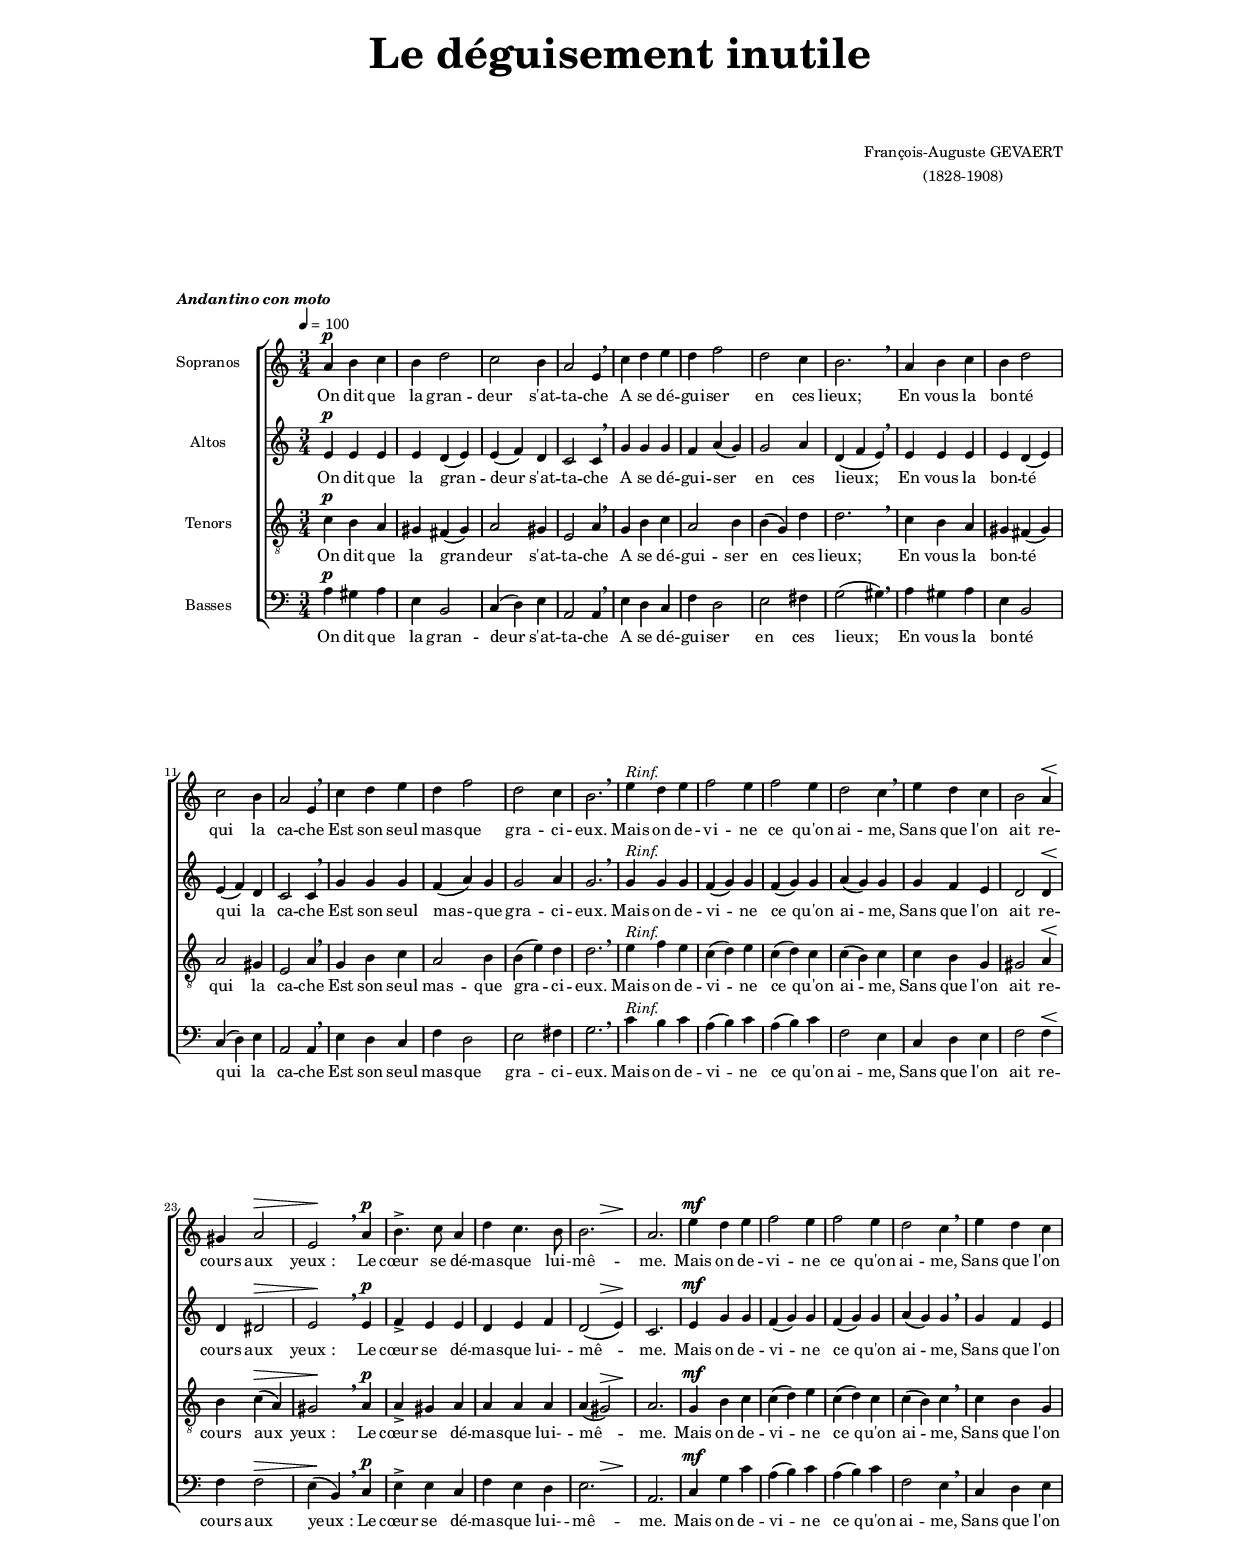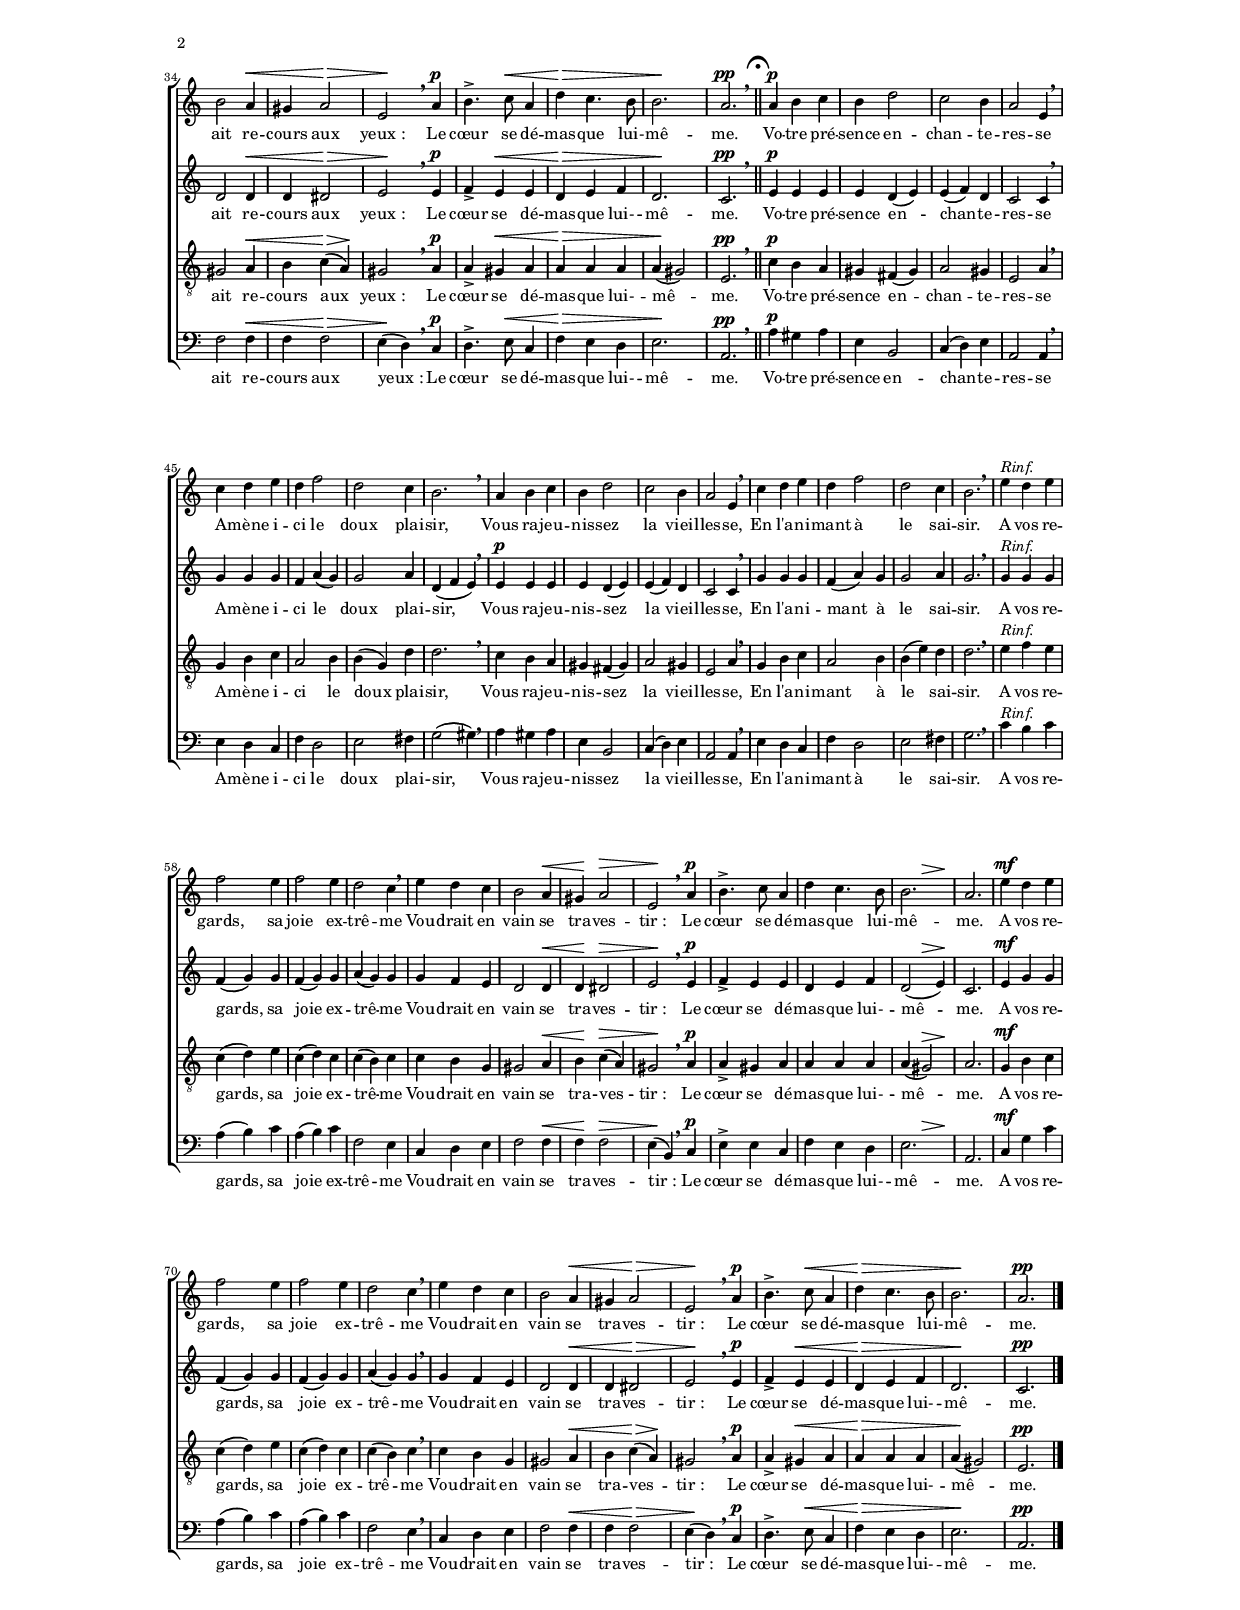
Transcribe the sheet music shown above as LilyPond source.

\version "2.12.1"

%---------------------------------------------------------------------------
%	COLLECTION DE CHOEURS
%	SANS ACCOMPAGNEMENT
%	Pour servir à l'étude du chant d'ensemble
%	dans les Conservatoires et Écoles de musique
%	Par F. A. GEVAERT
%	6e fascicule
%	Onze chansons françaises et wallonnes du XVIIe et XVIIIe siècle,
%	mises à 4 voix mixtes
%	Ed. Henry Lemoine et Cie
%
%
%	lastupdated = "2010/Apr/6"
%---------------------------------------------------------------------------

\paper {
	line-width = 15\cm 
	top-margin = 1.2\cm
	bottom-margin = 2.4\cm
}

#(set-global-staff-size 13)
#(ly:set-option 'point-and-click #f)

%---------------------------------------------------------------------------
%	
%---------------------------------------------------------------------------

\header {
	title = \markup \center-column {
		\pad-markup #3 {
			\fontsize #+5
			"Le déguisement inutile"
		}
	}
	composer = \markup {
		\pad-to-box #'(0 . 0) #'(3 . 9) \center-column {
			"François-Auguste GEVAERT"
			"(1828-1908)"
		}
	}
	meter = \markup {
		\pad-to-box #'(0 . 0) #'(0 . 18) \bold \italic { 
			"Andantino con moto"
		}
	}
}

%---------------------------------------------------------------------------
%	
%---------------------------------------------------------------------------

global = {
	\time 3/4
	\key a \minor
	\tempo 4=100
	\override DynamicTextSpanner #'dash-period = #-1.0
	\override Score.Hairpin #'to-barline = ##f
}

print = {
	\autoBeamOff
	\dynamicUp
}

rinf = \markup { \italic { Rinf. } }
Prit = \markup { \italic { Poco riten. } }
Atem = \markup { \italic { A tempo } }

%---------------------------------------------------------------------------
%	NOTES
%---------------------------------------------------------------------------

Sop = \relative c'' {
	\set Staff.instrumentName = #"Sopranos "

	a4\p b c
	b d2
	c b4
	a2 e4 \breathe
	c' d e
	d f2
	d2 c4
	b2. \breathe
%2	
	a4 b c
	b d2
	c b4
	a2 e4 \breathe
	c' d e
	d f2
	d2 c4
	b2. \breathe
%3
	e4^\rinf d e
	f2 e4
	f2 e4
	d2 c4 \breathe
	e d c
	b2 a4\<
	gis\! a2\>
	e\! \breathe a4\p
%4
	b4.\accent c8 a4
	d c4. b8
	<< b2. { s4 s4\!\> s4\! } >>
	a2.
	e'4\mf d e
	f2 e4
	f2 e4
	d2 c4 \breathe
%5
	e d c
	b2 a4\<
	gis a2\!\>
	e\! \breathe a4\p
	b4.\accent c8\< a4
	d\!\> c4. b8
	b2.\!
	a2.\pp \breathe
	\mark \markup { \musicglyph #"scripts.ufermata" }
	\bar "||"
%6	
	a4\p b c
	b d2
	c b4
	a2 e4 \breathe
	c' d e
	d f2
	d2 c4
	b2. \breathe
%7
	a4 b c
	b d2
	c b4
	a2 e4 \breathe
	c' d e
	d f2
	d2 c4
	b2. \breathe
%8
	e4^\rinf d e
	f2 e4
	f2 e4
	d2 c4 \breathe
	e d c
	b2 a4\<
	gis\! a2\>
	e\! \breathe a4\p
%9
	b4.\accent c8 a4
	d c4. b8
	<< b2. { s4 s4\!\> s4\! } >>
	a2.
	e'4\mf d e
	f2 e4
	f2 e4
	d2 c4 \breathe
%10
	e d c
	b2 a4\<
	gis a2\!\>
	e\! \breathe a4\p
	b4.\accent c8\< a4
	d\!\> c4. b8
	b2.\!
	a2.\pp
	\bar "|."
}
 
Alt = \relative c' {
	\set Staff.instrumentName = #"Altos "

	e4\p e e
	e d( e)
	e( f) d
	c2 c4 \breathe
	g' g g
	f a( g)
	g2 a4
	d,( f e) \breathe
%2	
	e4 e e
	e d( e)
	e( f) d
	c2 c4 \breathe
	g' g g
	f( a) g
	g2 a4
	g2. \breathe
%3
	g4^\rinf g g
	f( g) g
	f( g) g
	a( g) g
	g f e
	d2 d4\<
	d\! dis2\>
	e\! \breathe e4\p
%4
	f4\accent e e
	d e f
	<< { d2( e4) } { s4 s4\!\> s4\! } >>
	c2.
	e4\mf g g
	f( g) g
	f( g) g
	a( g) g \breathe
%5
	g f e
	d2 d4\<
	d dis2\!\>
	e\! \breathe e4\p
	f4\accent e\< e
	d\!\> e f
	d2.\!
	c2.\pp \breathe
	\mark \markup { \musicglyph #"scripts.ufermata" }
	\bar "||"
%6
	e4\p e e
	e d( e)
	e( f) d
	c2 c4 \breathe
	g' g g
	f a( g)
	g2 a4
	d,( f e) \breathe
%7	
	e4\p e e
	e d( e)
	e( f) d
	c2 c4 \breathe
	g' g g
	f( a) g
	g2 a4
	g2. \breathe
%8
	g4^\rinf g g
	f( g) g
	f( g) g
	a( g) g
	g f e
	d2 d4\<
	d\! dis2\>
	e\! \breathe e4\p
%9
	f4\accent e e
	d e f
	<< { d2( e4) } { s4 s4\!\> s4\! } >>
	c2.
	e4\mf g g
	f( g) g
	f( g) g
	a( g) g \breathe
%10
	g f e
	d2 d4\<
	d dis2\!\>
	e\! \breathe e4\p
	f4\accent e\< e
	d\!\> e f
	d2.\!
	c2.\pp
	\bar "||"
}

Ten = \relative c' {
	\set Staff.instrumentName = #"Tenors "	
	\clef "treble_8"

	c4\p b a
	gis fis( gis)
	a2 gis4
	e2 a4 \breathe
	g b c
	a2 b4
	b( g) d'
	d2. \breathe
%2	
	c4 b a
	gis fis( gis)
	a2 gis4
	e2 a4 \breathe
	g b c
	a2 b4
	b( e) d
	d2. \breathe
%3
	e4^\rinf f e
	c( d) e
	c( d) c
	c( b) c
	c b g
	gis2 a4\<
	b\! c(\> a)
	gis2\! \breathe a4\p
%4
	a4\accent gis a
	a a a
	<< { a( gis2) } { s4 s4\!\> s4\! } >>
	a2.
	g4\mf b c
	c( d) e
	c( d) c
	c( b) c \breathe
%5
	c b g
	gis2 a4\<
	b c(\!\> a)\!
	gis2\! \breathe a4\p
	a4\accent gis\< a
	a\!\> a a
	a\!( gis2)
	e2.\pp \breathe
	\mark \markup { \musicglyph #"scripts.ufermata" }
	\bar "||"
%6
	c'4\p b a
	gis fis( gis)
	a2 gis4
	e2 a4 \breathe
	g b c
	a2 b4
	b( g) d'
	d2. \breathe
%7	
	c4 b a
	gis fis( gis)
	a2 gis4
	e2 a4 \breathe
	g b c
	a2 b4
	b( e) d
	d2. \breathe
%8
	e4^\rinf f e
	c( d) e
	c( d) c
	c( b) c
	c b g
	gis2 a4\<
	b\! c(\> a)
	gis2\! \breathe a4\p
%9
	a4\accent gis a
	a a a
	<< { a( gis2) } { s4 s4\!\> s4\! } >>
	a2.
	g4\mf b c
	c( d) e
	c( d) c
	c( b) c \breathe
%10
	c b g
	gis2 a4\<
	b c(\!\> a)\!
	gis2\! \breathe a4\p
	a4\accent gis\< a
	a\!\> a a
	a\!( gis2)
	e2.\pp
	\bar "||"
}

Bas = \relative c' {
	\set Staff.instrumentName = #"Basses "
	\clef bass
	
	a4\p gis a
	e b2
	c4( d) e
	a,2 a4 \breathe
	e' d c
	f d2
	e2 fis4
	g2( gis4) \breathe
%2	
	a4 gis a
	e b2
	c4( d) e
	a,2 a4 \breathe
	e' d c
	f d2
	e2 fis4
	g2. \breathe
%3
	c4^\rinf b c
	a( b) c
	a( b) c
	f,2 e4
	c d e
	f2 f4\<
	f\! f2\>
	e4\!( b) \breathe c\p
%4
	e4\accent e c
	f e d
	<< { e2. } { s4 s4\!\> s4\! } >>
	a,2.
	c4\mf g' c
	a( b) c
	a( b) c
	f,2 e4 \breathe
%5
	c d e
	f2 f4\<
	f f2\!\>
	e4\!( d) \breathe c\p
	d4.\accent e8\< c4
	f\!\> e d
	e2.\!
	a,2.\pp \breathe
	\mark \markup { \musicglyph #"scripts.ufermata" }
	\bar "||"
%6
	a'4\p gis a
	e b2
	c4( d) e
	a,2 a4 \breathe
	e' d c
	f d2
	e2 fis4
	g2( gis4) \breathe
%7	
	a4 gis a
	e b2
	c4( d) e
	a,2 a4 \breathe
	e' d c
	f d2
	e2 fis4
	g2. \breathe
%8
	c4^\rinf b c
	a( b) c
	a( b) c
	f,2 e4
	c d e
	f2 f4\<
	f\! f2\>
	e4\!( b) \breathe c\p
%9
	e4\accent e c
	f e d
	<< { e2. } { s4 s4\!\> s4\! } >>
	a,2.
	c4\mf g' c
	a( b) c
	a( b) c
	f,2 e4 \breathe
%10
	c d e
	f2 f4\<
	f f2\!\>
	e4\!( d) \breathe c\p
	d4.\accent e8\< c4
	f\!\> e d
	e2.\!
	a,2.\pp
	\bar "|."
}

%---------------------------------------------------------------------------
%	LYRICS
%---------------------------------------------------------------------------

texteA = \lyricmode {
	On dit que la gran -- deur s'at -- ta -- che
	A se dé -- gui -- ser en ces lieux;
	En vous la bon -- té qui la ca -- che
	Est son seul mas -- que gra -- ci -- eux.
	Mais on de -- vi -- ne ce qu'on ai -- me,
	Sans que l'on ait re -- cours aux yeux_:
	Le cœur se dé -- mas -- que lui- -- mê -- me.
	Mais on de -- vi -- ne ce qu'on ai -- me,
	Sans que l'on ait re -- cours aux yeux_:
	Le cœur se dé -- mas -- que lui- -- mê -- me.
	Vo -- tre pré -- sence en -- chan -- te -- res -- se
	A -- mène i -- ci le doux plai -- sir,
	Vous ra -- jeu -- nis -- sez la vieil -- les -- se,
	En l'a -- ni -- mant à le sai -- sir.
	A vos re -- gards, sa joie ex -- trê -- me
	Vou -- drait en vain se tra -- ves -- tir_:
	Le cœur se dé -- mas -- que lui- -- mê -- me.
	A vos re -- gards, sa joie ex -- trê -- me
	Vou -- drait en vain se tra -- ves -- tir_:
	Le cœur se dé -- mas -- que lui- -- mê -- me.
}

%texteB = \lyricmode {
%}

%texteC = \lyricmode {
%}

%texteC = \lyricmode {
%}

%---------------------------------------------------------------------------
%	MIDI OUTPUT
%---------------------------------------------------------------------------

\score {
	<<
	\new Staff = "Sop" { \set Staff.midiInstrument = "oboe" \global \Sop }
	\new Staff = "Alt" { \set Staff.midiInstrument = "clarinet" \global \Alt }
	\new Staff = "Ten" { \set Staff.midiInstrument = "french horn" \global  \Ten }
	\new Staff = "Bas" { \set Staff.midiInstrument = "bassoon" \global  \Bas }
	>>
	\midi { \context { \Voice \remove "Dynamic_performer" } }
%	\midi { \context { \Score tempoWholesPerMinute = #(ly:make-moment 72 2) midiMinimumVolume = #0.2 midiMaximumVolume = #0.2 } }
}

%---------------------------------------------------------------------------
%	SHEET OUTPUT
%---------------------------------------------------------------------------

\score {
	\new ChoirStaff <<
		\new Voice << \global \print \Sop >> 
		\addlyrics { \texteA }
		\new Voice << \global \print \Alt >>
		\addlyrics { \texteA }
		\new Voice << \global \print \Ten >>
		\addlyrics { \texteA }
		\new Voice << \global \print \Bas >>
		\addlyrics { \texteA }
	>>
	\layout  { }
}

